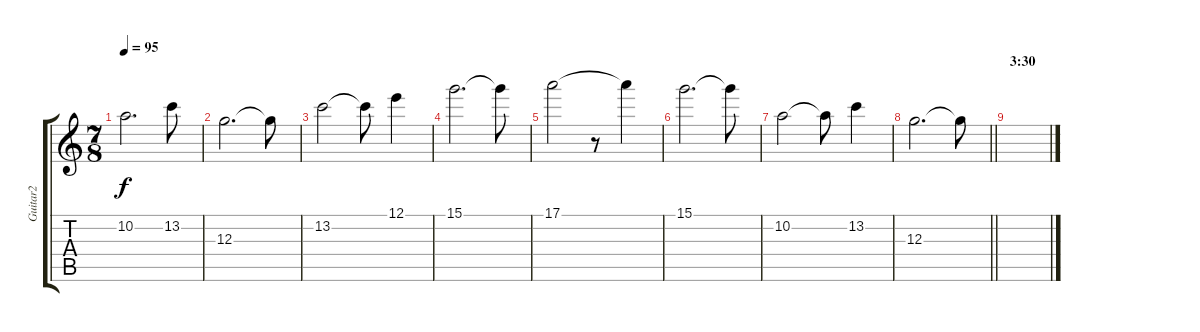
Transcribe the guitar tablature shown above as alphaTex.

\track ("Guitar2" "Guitar2") {instrument overdrivenguitar}
\staff {score tabs}
\tuning (E4 B3 G3 D3 A2 E2) {hide}
\ts (7 8)
\tempo 95
\clef g2
\ks c
10.2.2{d dy f} 13.2.8 |
12.3.2{d} 12.3{t}.8 |
13.2.2 13.2{t}.8 12.1.4 |
15.1.2{d} 15.1{t}.8 |
17.1.2 r.8 17.1{t}.4 |
15.1.2{d} 15.1{t}.8 |
10.2.2 10.2{t}.8 13.2.4 |
\barLineRight lightlight
12.3.2{d} 12.3{t}.8 |
\section ("" "3:30")
